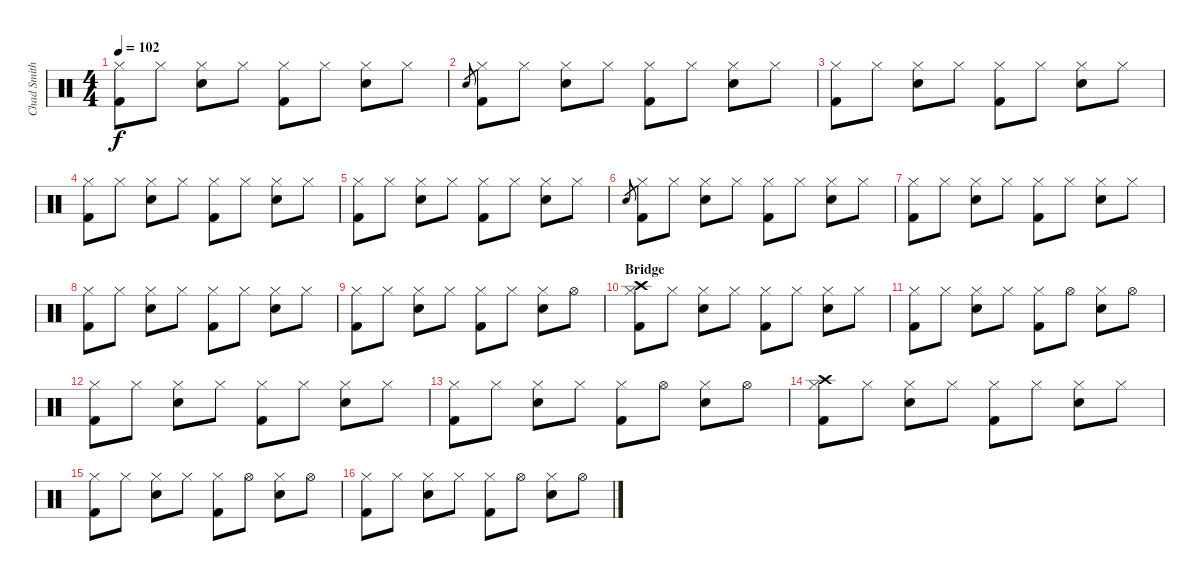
\track ("Chad Smith" "Chad Smith") {instrument percussion}
\staff {score}
\articulation defaults
\ts (4 4)
\tempo 102
\clef neutral
\ks c
("Hi-Hat (closed)" "Kick (hit) 2").8{dy f} "Hi-Hat (closed)".8 ("Hi-Hat (closed)" "Electric Snare (hit)").8 "Hi-Hat (closed)".8 ("Hi-Hat (closed)" "Kick (hit) 2").8 "Hi-Hat (closed)".8 ("Hi-Hat (closed)" "Electric Snare (hit)").8 "Hi-Hat (closed)".8 |
"Electric Snare (hit)".8{gr} ("Hi-Hat (closed)" "Kick (hit) 2").8 "Hi-Hat (closed)".8 ("Hi-Hat (closed)" "Electric Snare (hit)").8 "Hi-Hat (closed)".8 ("Hi-Hat (closed)" "Kick (hit) 2").8 "Hi-Hat (closed)".8 ("Hi-Hat (closed)" "Electric Snare (hit)").8 "Hi-Hat (closed)".8 |
("Hi-Hat (closed)" "Kick (hit) 2").8 "Hi-Hat (closed)".8 ("Hi-Hat (closed)" "Electric Snare (hit)").8 "Hi-Hat (closed)".8 ("Hi-Hat (closed)" "Kick (hit) 2").8 "Hi-Hat (closed)".8 ("Hi-Hat (closed)" "Electric Snare (hit)").8 "Hi-Hat (closed)".8 |
("Hi-Hat (closed)" "Kick (hit) 2").8 "Hi-Hat (closed)".8 ("Hi-Hat (closed)" "Electric Snare (hit)").8 "Hi-Hat (closed)".8 ("Hi-Hat (closed)" "Kick (hit) 2").8 "Hi-Hat (closed)".8 ("Hi-Hat (closed)" "Electric Snare (hit)").8 "Hi-Hat (closed)".8 |
("Hi-Hat (closed)" "Kick (hit) 2").8 "Hi-Hat (closed)".8 ("Hi-Hat (closed)" "Electric Snare (hit)").8 "Hi-Hat (closed)".8 ("Hi-Hat (closed)" "Kick (hit) 2").8 "Hi-Hat (closed)".8 ("Hi-Hat (closed)" "Electric Snare (hit)").8 "Hi-Hat (closed)".8 |
"Electric Snare (hit)".8{gr} ("Hi-Hat (closed)" "Kick (hit) 2").8 "Hi-Hat (closed)".8 ("Hi-Hat (closed)" "Electric Snare (hit)").8 "Hi-Hat (closed)".8 ("Hi-Hat (closed)" "Kick (hit) 2").8 "Hi-Hat (closed)".8 ("Hi-Hat (closed)" "Electric Snare (hit)").8 "Hi-Hat (closed)".8 |
("Hi-Hat (closed)" "Kick (hit) 2").8 "Hi-Hat (closed)".8 ("Hi-Hat (closed)" "Electric Snare (hit)").8 "Hi-Hat (closed)".8 ("Hi-Hat (closed)" "Kick (hit) 2").8 "Hi-Hat (closed)".8 ("Hi-Hat (closed)" "Electric Snare (hit)").8 "Hi-Hat (closed)".8 |
("Hi-Hat (closed)" "Kick (hit) 2").8 "Hi-Hat (closed)".8 ("Hi-Hat (closed)" "Electric Snare (hit)").8 "Hi-Hat (closed)".8 ("Hi-Hat (closed)" "Kick (hit) 2").8 "Hi-Hat (closed)".8 ("Hi-Hat (closed)" "Electric Snare (hit)").8 "Hi-Hat (closed)".8 |
("Hi-Hat (closed)" "Kick (hit) 2").8 "Hi-Hat (closed)".8 ("Hi-Hat (closed)" "Electric Snare (hit)").8 "Hi-Hat (closed)".8 ("Hi-Hat (closed)" "Kick (hit) 2").8 "Hi-Hat (closed)".8 ("Hi-Hat (closed)" "Electric Snare (hit)").8 "Hi-Hat (open)".8 |
\section ("" "Bridge")
("Hi-Hat (closed)" "Kick (hit) 2" "Crash high (hit)").8 "Hi-Hat (closed)".8 ("Hi-Hat (closed)" "Electric Snare (hit)").8 "Hi-Hat (closed)".8 ("Hi-Hat (closed)" "Kick (hit) 2").8 "Hi-Hat (closed)".8 ("Hi-Hat (closed)" "Electric Snare (hit)").8 "Hi-Hat (closed)".8 |
("Hi-Hat (closed)" "Kick (hit) 2").8 "Hi-Hat (closed)".8 ("Hi-Hat (closed)" "Electric Snare (hit)").8 "Hi-Hat (closed)".8 ("Hi-Hat (closed)" "Kick (hit) 2").8 "Hi-Hat (open)".8 ("Hi-Hat (closed)" "Electric Snare (hit)").8 "Hi-Hat (open)".8 |
("Hi-Hat (closed)" "Kick (hit) 2").8 "Hi-Hat (closed)".8 ("Hi-Hat (closed)" "Electric Snare (hit)").8 "Hi-Hat (closed)".8 ("Hi-Hat (closed)" "Kick (hit) 2").8 "Hi-Hat (closed)".8 ("Hi-Hat (closed)" "Electric Snare (hit)").8 "Hi-Hat (closed)".8 |
("Hi-Hat (closed)" "Kick (hit) 2").8 "Hi-Hat (closed)".8 ("Hi-Hat (closed)" "Electric Snare (hit)").8 "Hi-Hat (closed)".8 ("Hi-Hat (closed)" "Kick (hit) 2").8 "Hi-Hat (open)".8 ("Hi-Hat (closed)" "Electric Snare (hit)").8 "Hi-Hat (open)".8 |
("Hi-Hat (closed)" "Kick (hit) 2" "Crash high (hit)").8 "Hi-Hat (closed)".8 ("Hi-Hat (closed)" "Electric Snare (hit)").8 "Hi-Hat (closed)".8 ("Hi-Hat (closed)" "Kick (hit) 2").8 "Hi-Hat (closed)".8 ("Hi-Hat (closed)" "Electric Snare (hit)").8 "Hi-Hat (closed)".8 |
("Hi-Hat (closed)" "Kick (hit) 2").8 "Hi-Hat (closed)".8 ("Hi-Hat (closed)" "Electric Snare (hit)").8 "Hi-Hat (closed)".8 ("Hi-Hat (closed)" "Kick (hit) 2").8 "Hi-Hat (open)".8 ("Hi-Hat (closed)" "Electric Snare (hit)").8 "Hi-Hat (open)".8 |
("Hi-Hat (closed)" "Kick (hit) 2").8 "Hi-Hat (closed)".8 ("Hi-Hat (closed)" "Electric Snare (hit)").8 "Hi-Hat (closed)".8 ("Hi-Hat (closed)" "Kick (hit) 2").8 "Hi-Hat (open)".8 ("Hi-Hat (closed)" "Electric Snare (hit)").8 "Hi-Hat (open)".8
